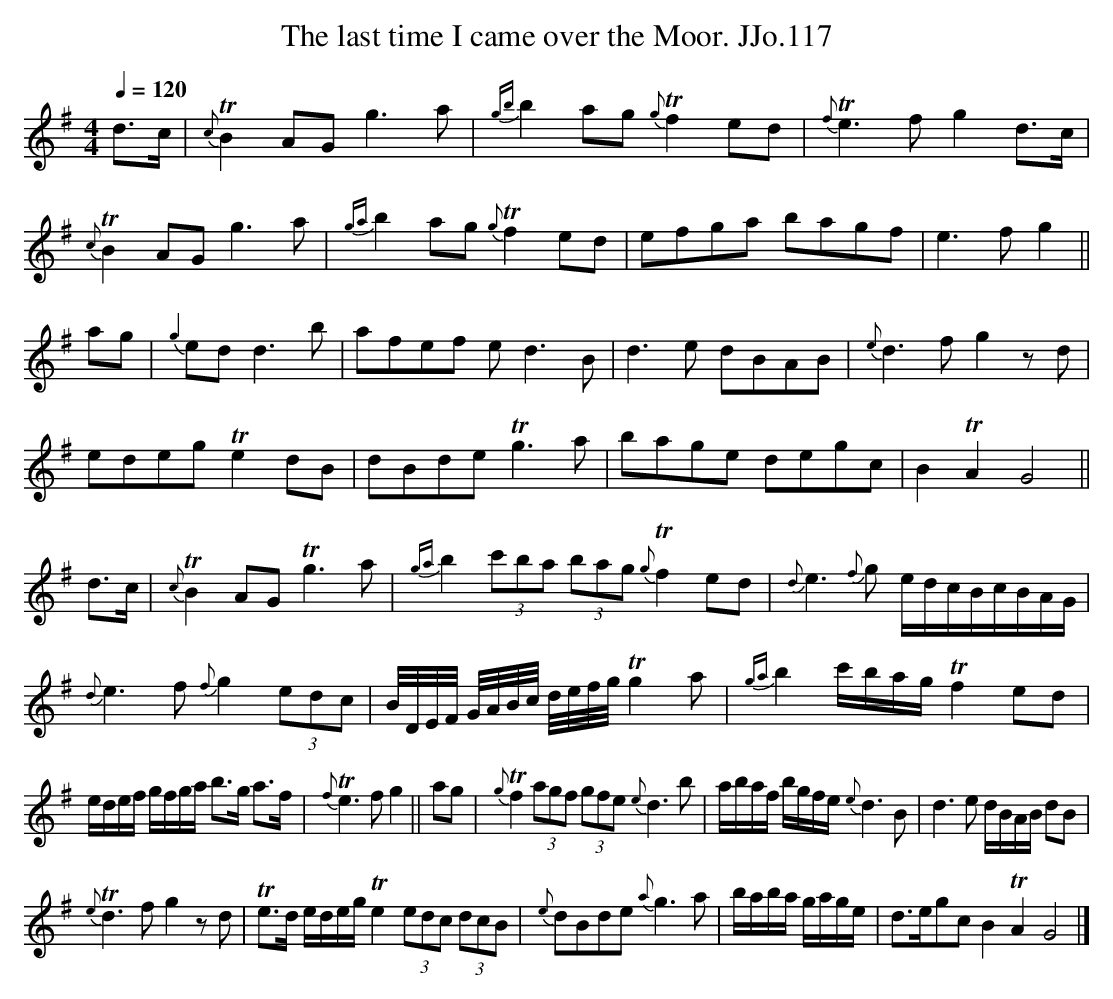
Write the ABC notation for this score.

X:1
T:The last time I came over the Moor. JJo.117
L:1/8
M:4/4
Q:1/4=120
K:G
d>c|{c}TB2 AG g3a|{gb}b2ag{g}Tf2 ed|{f}Te3fg2d>c|!
{c}TB2 AG g3a|{ga}b2ag{g}Tf2 ed|efga bagf|e3fg2||!
ag|{g2}edd3b|afef ed3B|d3e dBAB|{e}d3fg2zd|!
edeg Te2dB|dBde Tg3a|bage degc|B2TA2G4||!
d>c|{c}TB2 AG Tg3a|{ga}b2 (3c'ba (3bag {g}Tf2ed|\
{d}e3{f}g e/d/c/B/c/B/A/G/|!
{d}e3f{f}g2 (3edc|B/4D/4E/4F/4 G/4A/4B/4c/4 d/4e/4f/4g/4Tg2a|\
{ga}b2c'/b/a/g/Tf2ed|!
e/d/e/f/ g/f/g/a/ b>g a>f|{f}Te3fg2||
ag|{g}Tf2 (3agf (3gfe {e}d3b|a/b/a/f/ b/g/f/e/ {e}d3B|d3e d/B/A/B/ dB|!
{e}Td3fg2zd|Te>d e/d/e/g/ Te2 (3edc (3dcB|\
{e}dBde {a}g3a|b/a/b/a/ g/a/g/e/|d>egc B2TA2G4|]
